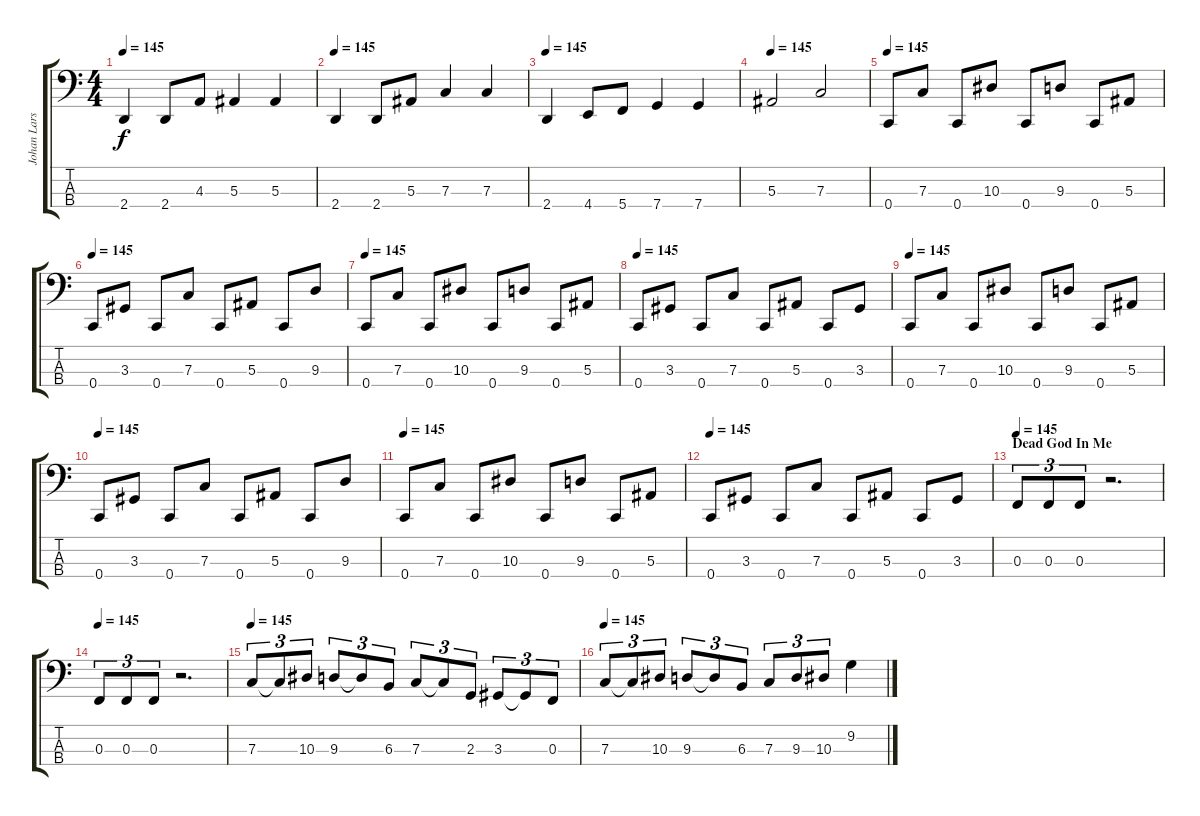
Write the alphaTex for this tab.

\track ("Johan Larsson" "Johan Lars") {instrument electricbassfinger}
\staff {score tabs}
\tuning (Eb2 Bb1 F1 C1) {hide}
\ts (4 4)
\tempo 145
\clef f4
\ks c
2.4.4{dy f} 2.4.8 4.3.8 5.3.4 5.3.4 |
\tempo 145
2.4.4 2.4.8 5.3.8 7.3.4 7.3.4 |
\tempo 145
2.4.4 4.4.8 5.4.8 7.4.4 7.4.4 |
\tempo 145
5.3.2 7.3.2 |
\tempo 145
0.4.8 7.3.8 0.4.8 10.3.8 0.4.8 9.3.8 0.4.8 5.3.8 |
\tempo 145
0.4.8 3.3.8 0.4.8 7.3.8 0.4.8 5.3.8 0.4.8 9.3.8 |
\tempo 145
0.4.8 7.3.8 0.4.8 10.3.8 0.4.8 9.3.8 0.4.8 5.3.8 |
\tempo 145
0.4.8 3.3.8 0.4.8 7.3.8 0.4.8 5.3.8 0.4.8 3.3.8 |
\tempo 145
0.4.8 7.3.8 0.4.8 10.3.8 0.4.8 9.3.8 0.4.8 5.3.8 |
\tempo 145
0.4.8 3.3.8 0.4.8 7.3.8 0.4.8 5.3.8 0.4.8 9.3.8 |
\tempo 145
0.4.8 7.3.8 0.4.8 10.3.8 0.4.8 9.3.8 0.4.8 5.3.8 |
\tempo 145
0.4.8 3.3.8 0.4.8 7.3.8 0.4.8 5.3.8 0.4.8 3.3.8 |
\section ("" "Dead God In Me")
\tempo 145
0.3.8{tu (3 2)} 0.3.8{tu (3 2)} 0.3.8{tu (3 2)} r.2{d} |
\tempo 145
0.3.8{tu (3 2)} 0.3.8{tu (3 2)} 0.3.8{tu (3 2)} r.2{d} |
\tempo 145
7.3.8{tu (3 2)} 7.3{t}.8{tu (3 2)} 10.3.8{tu (3 2)} 9.3.8{tu (3 2)} 9.3{t}.8{tu (3 2)} 6.3.8{tu (3 2)} 7.3.8{tu (3 2)} 7.3{t}.8{tu (3 2)} 2.3.8{tu (3 2)} 3.3.8{tu (3 2)} 3.3{t}.8{tu (3 2)} 0.3.8{tu (3 2)} |
\tempo 145
7.3.8{tu (3 2)} 7.3{t}.8{tu (3 2)} 10.3.8{tu (3 2)} 9.3.8{tu (3 2)} 9.3{t}.8{tu (3 2)} 6.3.8{tu (3 2)} 7.3.8{tu (3 2)} 9.3.8{tu (3 2)} 10.3.8{tu (3 2)} 9.2.4
